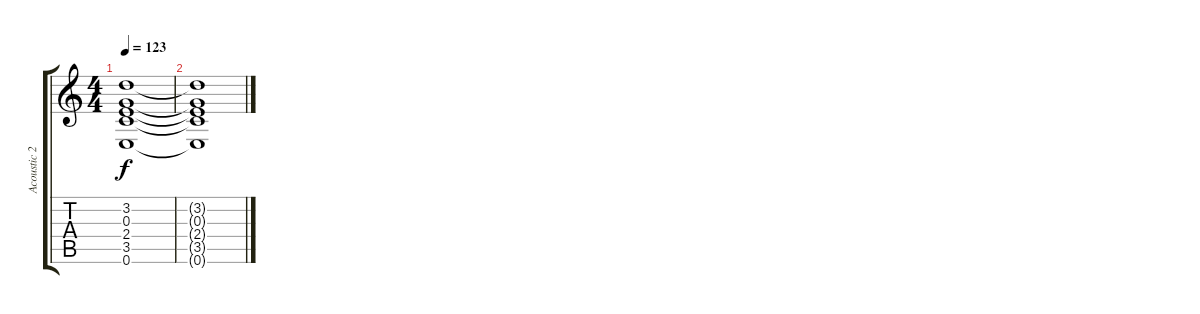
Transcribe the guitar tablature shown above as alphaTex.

\track ("Acoustic 2" "Acoustic 2") {instrument acousticguitarsteel}
\staff {score tabs}
\tuning (E4 B3 G3 D3 A2 E2) {hide}
\ts (4 4)
\tempo 123
\clef g2
\ks c
(3.2 0.3 2.4 3.5 0.6).1{dy f} |
(3.2{t} 0.3{t} 2.4{t} 3.5{t} 0.6{t}).1
